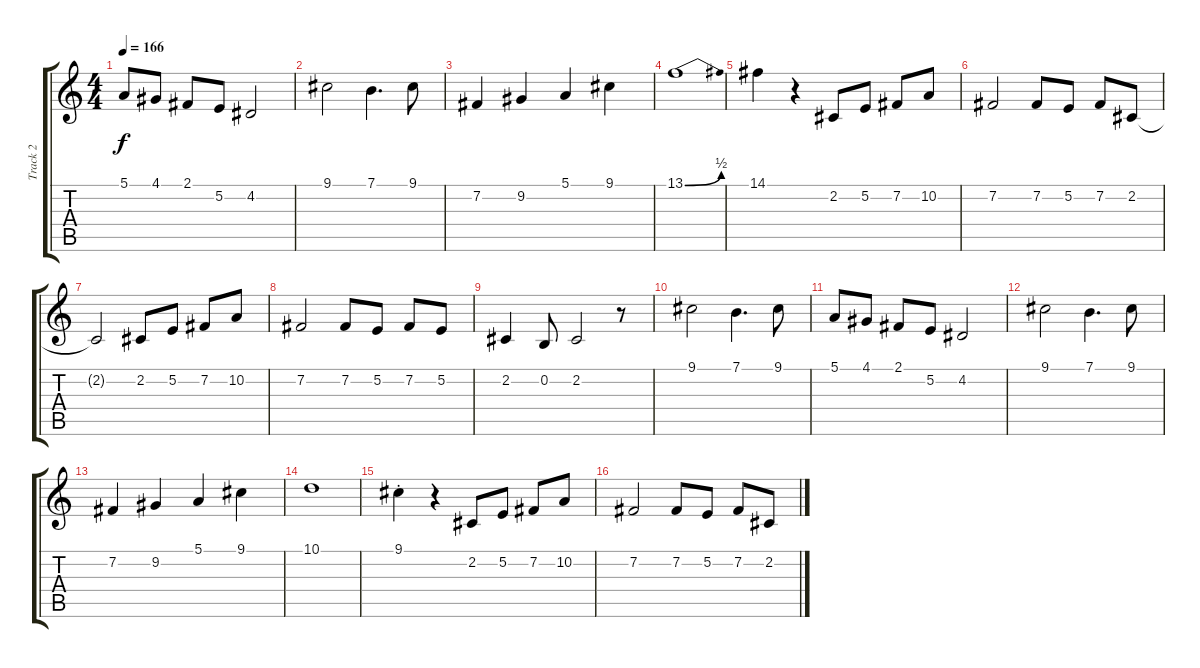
\track ("Track 2" "Track 2") {instrument voiceoohs}
\staff {score tabs}
\tuning (E4 B3 G3 D3 A2 E2) {hide}
\ts (4 4)
\tempo 166
\clef g2
\ks c
5.1.8{dy f} 4.1.8 2.1.8 5.2.8 4.2.2 |
9.1.2 7.1.4{d} 9.1.8 |
7.2.4 9.2.4 5.1.4 9.1.4 |
13.1{be (bend 0 0 60 2)}.1 |
14.1.4 r.4 2.2.8 5.2.8 7.2.8 10.2.8 |
7.2.2 7.2.8 5.2.8 7.2.8 2.2.8 |
2.2{t}.2 2.2.8 5.2.8 7.2.8 10.2.8 |
7.2.2 7.2.8 5.2.8 7.2.8 5.2.8 |
2.2.4 0.2.8 2.2.2 r.8 |
9.1.2 7.1.4{d} 9.1.8 |
5.1.8 4.1.8 2.1.8 5.2.8 4.2.2 |
9.1.2 7.1.4{d} 9.1.8 |
7.2.4 9.2.4 5.1.4 9.1.4 |
10.1.1 |
9.1{st}.4 r.4 2.2.8 5.2.8 7.2.8 10.2.8 |
7.2.2 7.2.8 5.2.8 7.2.8 2.2.8
